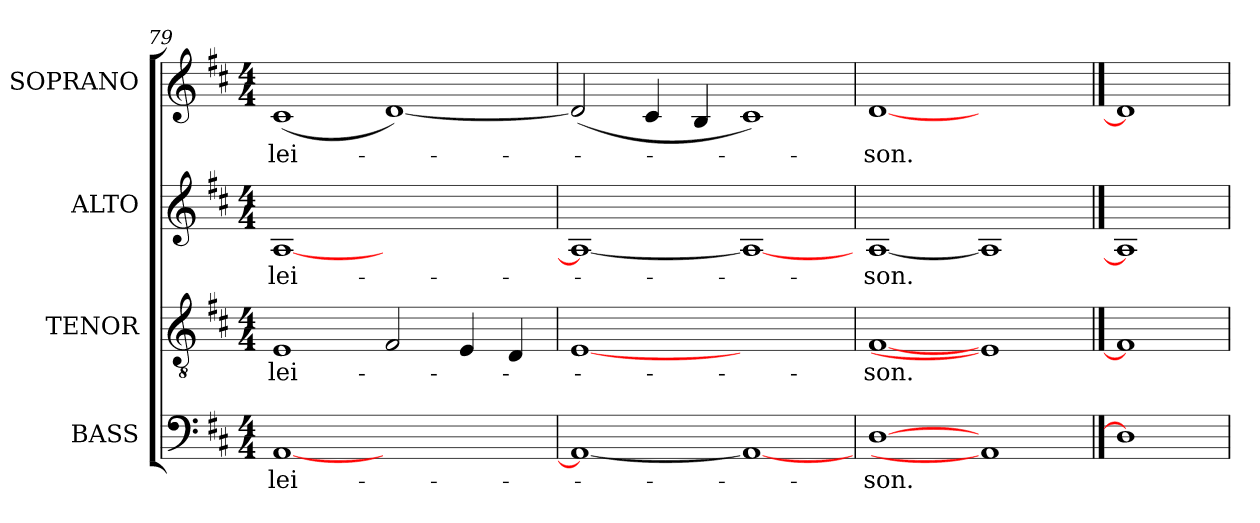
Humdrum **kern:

**kern	**text	**kern	**text	**kern	**text	**kern	**text
*part4	*part4	*part3	*part3	*part2	*part2	*part1	*part1
*staff4	*staff4	*staff3	*staff3	*staff2	*staff2	*staff1	*staff1
*I"BASS	*	*I"TENOR	*	*I"ALTO	*	*I"SOPRANO	*
*I'B.	*	*I'T.	*	*I'A.	*	*I'S.	*
*clefF4	*	*clefGv2	*	*clefG2	*	*clefG2	*
*	*	*ITrd7c12	*	*	*	*	*
*k[f#c#]	*	*k[f#c#]	*	*k[f#c#]	*	*k[f#c#]	*
*D:	*	*D:	*	*D:	*	*D:	*
*M4/4	*	*M4/4	*	*M4/4	*	*M4/4	*
=79	=79	=79	=79	=79	=79	=79	=79
!	!LO:LY:b:color=#000000	!	!	!	!	!	!
!	!	!	!LO:LY:b:color=#000000	!	!	!	!
!	!	!	!	!	!LO:LY:b:color=#000000	!	!
!	!	!	!	!	!	!	!LO:LY:b:color=#000000
[1AAi	-lei-	1EEi	-lei-	[1Ai	-lei-	(1c#i	-lei-
1ryy	.	2FF#i/	.	1ryy	.	[1di)	.
.	.	4EEi/	.	.	.	.	.
.	.	4DDi/	.	.	.	.	.
=80	=80	=80	=80	=80	=80	=80	=80
1AAi_	.	[1EEi	.	1Ai_	.	(2di/]	.
.	.	.	.	.	.	4c#i/	.
.	.	.	.	.	.	4Bi/	.
1AAi_	.	1ryy	.	1Ai_	.	1c#i)	.
=81	=81	=81	=81	=81	=81	=81	=81
!	!LO:LY:b:color=#000000	!	!	!	!	!	!
!	!	!	!LO:LY:b:color=#000000	!	!	!	!
!	!	!	!	!	!LO:LY:b:color=#000000	!	!
!	!	!	!	!	!	!	!LO:LY:b:color=#000000
[1Di	-son.	[1FF#i	-son.	[1Ai	-son.	[1di	-son.
1AAi]	.	1EEi]	.	1Ai]	.	1ryy	.
==82	==82	==82	==82	==82	==82	==82	==82
1Di]	.	1FF#i]	.	1Ai]	.	1di]	.
=	=	=	=	=	=	=	=
*-	*-	*-	*-	*-	*-	*-	*-
